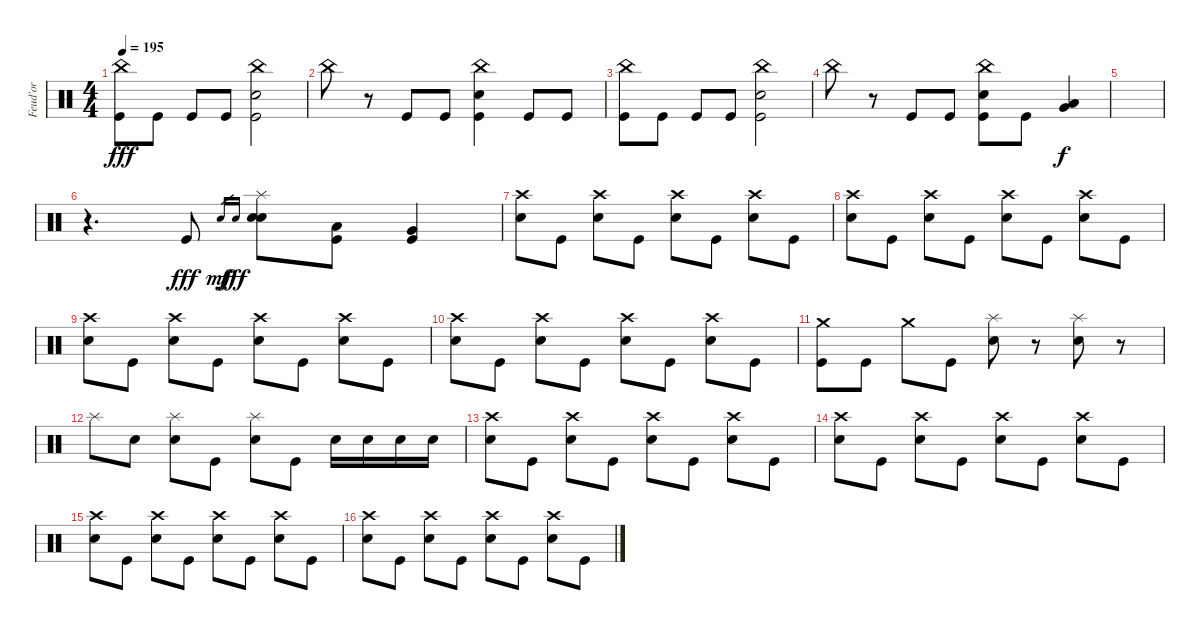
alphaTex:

\track ("Feud'or" "Feud'or") {instrument percussion}
\staff {score}
\articulation defaults
\ts (4 4)
\tempo 195
\clef neutral
\ks c
("China (hit)" "Kick (hit)").8{dy fff} "Kick (hit)".8 "Kick (hit)".8 "Kick (hit)".8 ("China (hit)" "Snare (hit) 2" "Kick (hit)").2 |
"China (hit)".8 r.8 "Kick (hit)".8 "Kick (hit)".8 ("China (hit)" "Snare (hit) 2" "Kick (hit)").4 "Kick (hit)".8 "Kick (hit)".8 |
("China (hit)" "Kick (hit)").8 "Kick (hit)".8 "Kick (hit)".8 "Kick (hit)".8 ("China (hit)" "Snare (hit) 2" "Kick (hit)").2 |
"China (hit)".8 r.8 "Kick (hit)".8 "Kick (hit)".8 ("China (hit)" "Snare (hit) 2" "Kick (hit)").8 "Kick (hit)".8 ("Low Tom (hit)" "Very Low Tom (hit)").4{dy f} |
|
r.4{d} "Kick (hit)".8{dy fff} "Electric Snare (hit)".16{gr dy mf} "Snare (hit) 2".16{gr dy fff} ("Splash (hit)" "Electric Snare (hit)" "Snare (hit) 2").8 ("Low Tom (hit)" "Kick (hit)").8 ("Very Low Tom (hit)" "Kick (hit)").4 |
("Crash high (hit)" "Snare (hit) 2").8 "Kick (hit)".8 ("Crash high (hit)" "Snare (hit) 2").8 "Kick (hit)".8 ("Crash high (hit)" "Snare (hit) 2").8 "Kick (hit)".8 ("Crash high (hit)" "Snare (hit) 2").8 "Kick (hit)".8 |
("Crash high (hit)" "Snare (hit) 2").8 "Kick (hit)".8 ("Crash high (hit)" "Snare (hit) 2").8 "Kick (hit)".8 ("Crash high (hit)" "Snare (hit) 2").8 "Kick (hit)".8 ("Crash high (hit)" "Snare (hit) 2").8 "Kick (hit)".8 |
("Crash high (hit)" "Snare (hit) 2").8 "Kick (hit)".8 ("Crash high (hit)" "Snare (hit) 2").8 "Kick (hit)".8 ("Crash high (hit)" "Snare (hit) 2").8 "Kick (hit)".8 ("Crash high (hit)" "Snare (hit) 2").8 "Kick (hit)".8 |
("Crash high (hit)" "Snare (hit) 2").8 "Kick (hit)".8 ("Crash high (hit)" "Snare (hit) 2").8 "Kick (hit)".8 ("Crash high (hit)" "Snare (hit) 2").8 "Kick (hit)".8 ("Crash high (hit)" "Snare (hit) 2").8 "Kick (hit)".8 |
("Crash medium (hit)" "Kick (hit)").8 "Kick (hit)".8 "Crash medium (hit)".8 "Kick (hit)".8 ("Splash (hit)" "Snare (hit) 2").8 r.8 ("Splash (hit)" "Snare (hit) 2").8 r.8 |
"Splash (hit)".8 "Snare (hit) 2".8 ("Splash (hit)" "Snare (hit) 2").8 "Kick (hit)".8 ("Splash (hit)" "Snare (hit) 2").8 "Kick (hit)".8 "Snare (hit) 2".16 "Snare (hit) 2".16 "Snare (hit) 2".16 "Snare (hit) 2".16 |
("Crash high (hit)" "Snare (hit) 2").8 "Kick (hit)".8 ("Crash high (hit)" "Snare (hit) 2").8 "Kick (hit)".8 ("Crash high (hit)" "Snare (hit) 2").8 "Kick (hit)".8 ("Crash high (hit)" "Snare (hit) 2").8 "Kick (hit)".8 |
("Crash high (hit)" "Snare (hit) 2").8 "Kick (hit)".8 ("Crash high (hit)" "Snare (hit) 2").8 "Kick (hit)".8 ("Crash high (hit)" "Snare (hit) 2").8 "Kick (hit)".8 ("Crash high (hit)" "Snare (hit) 2").8 "Kick (hit)".8 |
("Crash high (hit)" "Snare (hit) 2").8 "Kick (hit)".8 ("Crash high (hit)" "Snare (hit) 2").8 "Kick (hit)".8 ("Crash high (hit)" "Snare (hit) 2").8 "Kick (hit)".8 ("Crash high (hit)" "Snare (hit) 2").8 "Kick (hit)".8 |
("Crash high (hit)" "Snare (hit) 2").8 "Kick (hit)".8 ("Crash high (hit)" "Snare (hit) 2").8 "Kick (hit)".8 ("Crash high (hit)" "Snare (hit) 2").8 "Kick (hit)".8 ("Crash high (hit)" "Snare (hit) 2").8 "Kick (hit)".8
